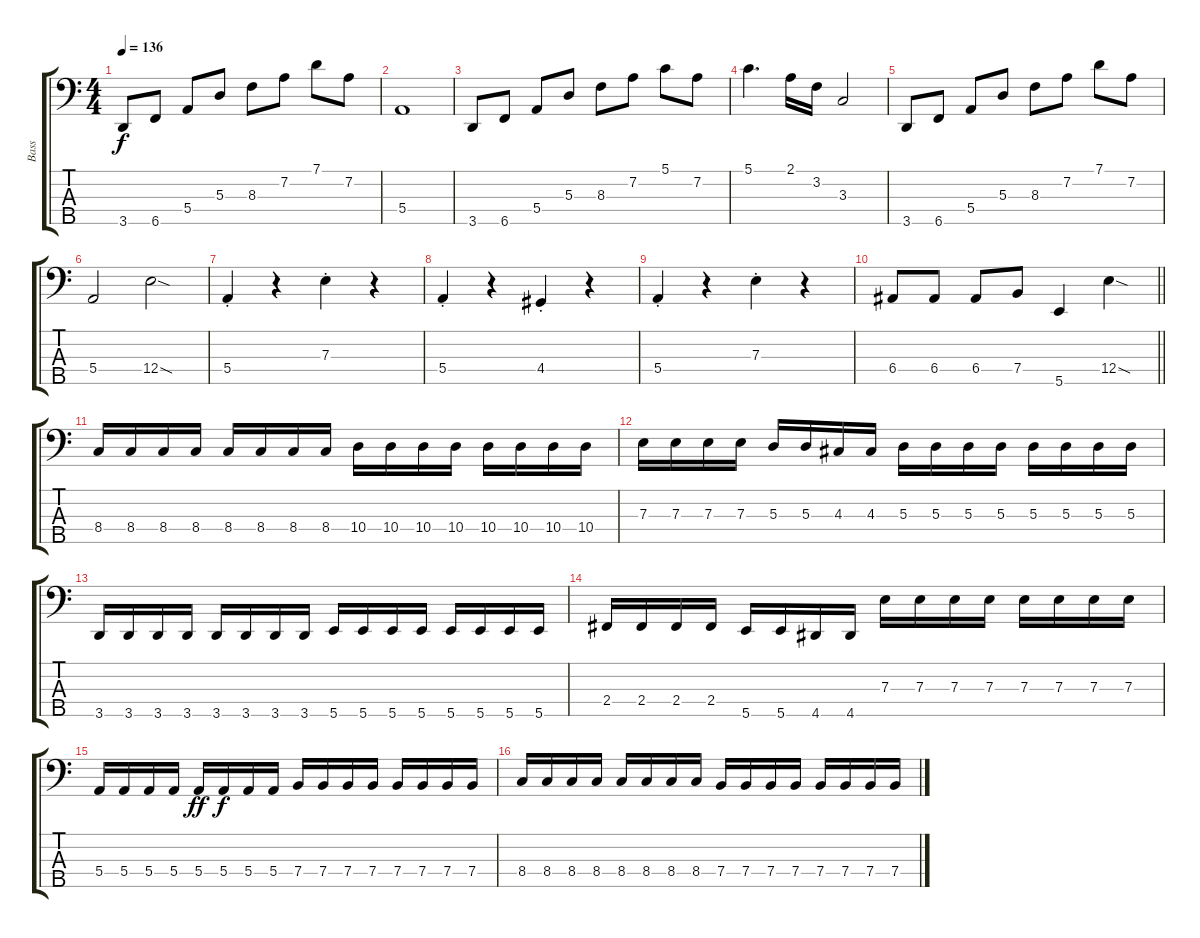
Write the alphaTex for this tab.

\track ("Bass" "Bass") {instrument electricbasspick}
\staff {score tabs}
\tuning (G2 D2 A1 E1 B0) {hide}
\ts (4 4)
\section ("" "")
\tempo 136
\clef f4
\ks c
3.5.8{dy f} 6.5.8 5.4.8 5.3.8 8.3.8 7.2.8 7.1.8 7.2.8 |
5.4.1 |
3.5.8 6.5.8 5.4.8 5.3.8 8.3.8 7.2.8 5.1.8 7.2.8 |
5.1.4{d} 2.1.16 3.2.16 3.3.2 |
3.5.8 6.5.8 5.4.8 5.3.8 8.3.8 7.2.8 7.1.8 7.2.8 |
5.4.2 12.4{sod}.2 |
5.4{st}.4 r.4 7.3{st}.4 r.4 |
5.4{st}.4 r.4 4.4{st}.4 r.4 |
5.4{st}.4 r.4 7.3{st}.4 r.4 |
\barLineRight lightlight
6.4.8 6.4.8 6.4.8 7.4.8 5.5.4 12.4{sod}.4 |
\section ("" "")
8.4.16 8.4.16 8.4.16 8.4.16 8.4.16 8.4.16 8.4.16 8.4.16 10.4.16 10.4.16 10.4.16 10.4.16 10.4.16 10.4.16 10.4.16 10.4.16 |
7.3.16 7.3.16 7.3.16 7.3.16 5.3.16 5.3.16 4.3.16 4.3.16 5.3.16 5.3.16 5.3.16 5.3.16 5.3.16 5.3.16 5.3.16 5.3.16 |
3.5.16 3.5.16 3.5.16 3.5.16 3.5.16 3.5.16 3.5.16 3.5.16 5.5.16 5.5.16 5.5.16 5.5.16 5.5.16 5.5.16 5.5.16 5.5.16 |
2.4.16 2.4.16 2.4.16 2.4.16 5.5.16 5.5.16 4.5.16 4.5.16 7.3.16 7.3.16 7.3.16 7.3.16 7.3.16 7.3.16 7.3.16 7.3.16 |
5.4.16 5.4.16 5.4.16 5.4.16 5.4.16{dy ff} 5.4.16{dy f} 5.4.16 5.4.16 7.4.16 7.4.16 7.4.16 7.4.16 7.4.16 7.4.16 7.4.16 7.4.16 |
8.4.16 8.4.16 8.4.16 8.4.16 8.4.16 8.4.16 8.4.16 8.4.16 7.4.16 7.4.16 7.4.16 7.4.16 7.4.16 7.4.16 7.4.16 7.4.16
